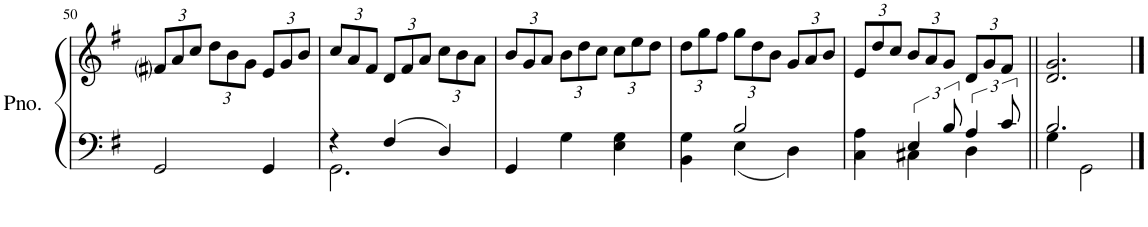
**kern	**kern	**kern	**kern	**kern	**kern
*part5	*part5	*part4	*part3	*part2	*part1
*staff6	*staff5	*staff4	*staff3	*staff2	*staff1
*I"Piano	*	*I"Bass	*I"Tenor	*I"Alto	*I"Soprano
*I'Pno.	*	*I'B.	*I'T.	*I'A.	*I'S.
!!LO:PB:g=z
*clefF4	*clefG2	*clefF4	*clefGv2	*clefG2	*clefG2
*k[f#]	*k[f#]	*k[f#]	*k[f#]	*k[f#]	*k[f#]
*G:	*G:	*G:	*G:	*G:	*G:
*M3/4	*M3/4	*M3/4	*M3/4	*M3/4	*M3/4
*	*Xbrackettup	*	*	*	*
=50	=50	=50	=50	=50	=50
2GG/	12f#i/L	2.r	2.r	2.r	2.r
.	12a/	.	.	.	.
.	12cc/J	.	.	.	.
.	12dd\L	.	.	.	.
.	12b\	.	.	.	.
.	12g\J	.	.	.	.
4GG/	12e/L	.	.	.	.
.	12g/	.	.	.	.
.	12b/J	.	.	.	.
=51	=51	=51	=51	=51	=51
*^	*	*	*	*	*
4r	2.GG\	12cc/L	2.r	2.r	2.r	2.r
.	.	12a/	.	.	.	.
.	.	12f#/J	.	.	.	.
4F#/	.	12d/L	.	.	.	.
.	.	12f#/	.	.	.	.
.	.	12a/J	.	.	.	.
4D/	.	12cc\L	.	.	.	.
.	.	12b\	.	.	.	.
.	.	12a\J	.	.	.	.
*v	*v	*	*	*	*	*
=52	=52	=52	=52	=52	=52
4GG/	12b/L	2.r	2.r	2.r	2.r
.	12g/	.	.	.	.
.	12a/J	.	.	.	.
4G\	12b\L	.	.	.	.
.	12dd\	.	.	.	.
.	12cc\J	.	.	.	.
4E\ 4G\	12cc\L	.	.	.	.
.	12ee\	.	.	.	.
.	12dd\J	.	.	.	.
=53	=53	=53	=53	=53	=53
*^	*	*	*	*	*
4G\	4BB\	12dd\L	2.r	2.r	2.r	2.r
.	.	12gg\	.	.	.	.
.	.	12ff#\J	.	.	.	.
2B/	4E\	12gg\L	.	.	.	.
.	.	12dd\	.	.	.	.
.	.	12b\J	.	.	.	.
.	4D\	12g/L	.	.	.	.
.	.	12a/	.	.	.	.
.	.	12b/J	.	.	.	.
=54	=54	=54	=54	=54	=54	=54
4A\	4C\	12e/L	2.r	2.r	2.r	2.r
.	.	12dd/	.	.	.	.
.	.	12cc/J	.	.	.	.
6E/	4C#X\	12b/L	.	.	.	.
.	.	12a/	.	.	.	.
12B/	.	12g/J	.	.	.	.
6A/	4D\	12d/L	.	.	.	.
.	.	12g/	.	.	.	.
12c/	.	12f#/J	.	.	.	.
=55||	=55||	=55||	=55||	=55||	=55||	=55||
2.B/	4G\	2.d/ 2.g/	2.r;<	2.r;<	2.r	2.r;<
.	2GG\	.	.	.	.	.
*v	*v	*	*	*	*	*
==	==	==	==	==	==
*-	*-	*-	*-	*-	*-
